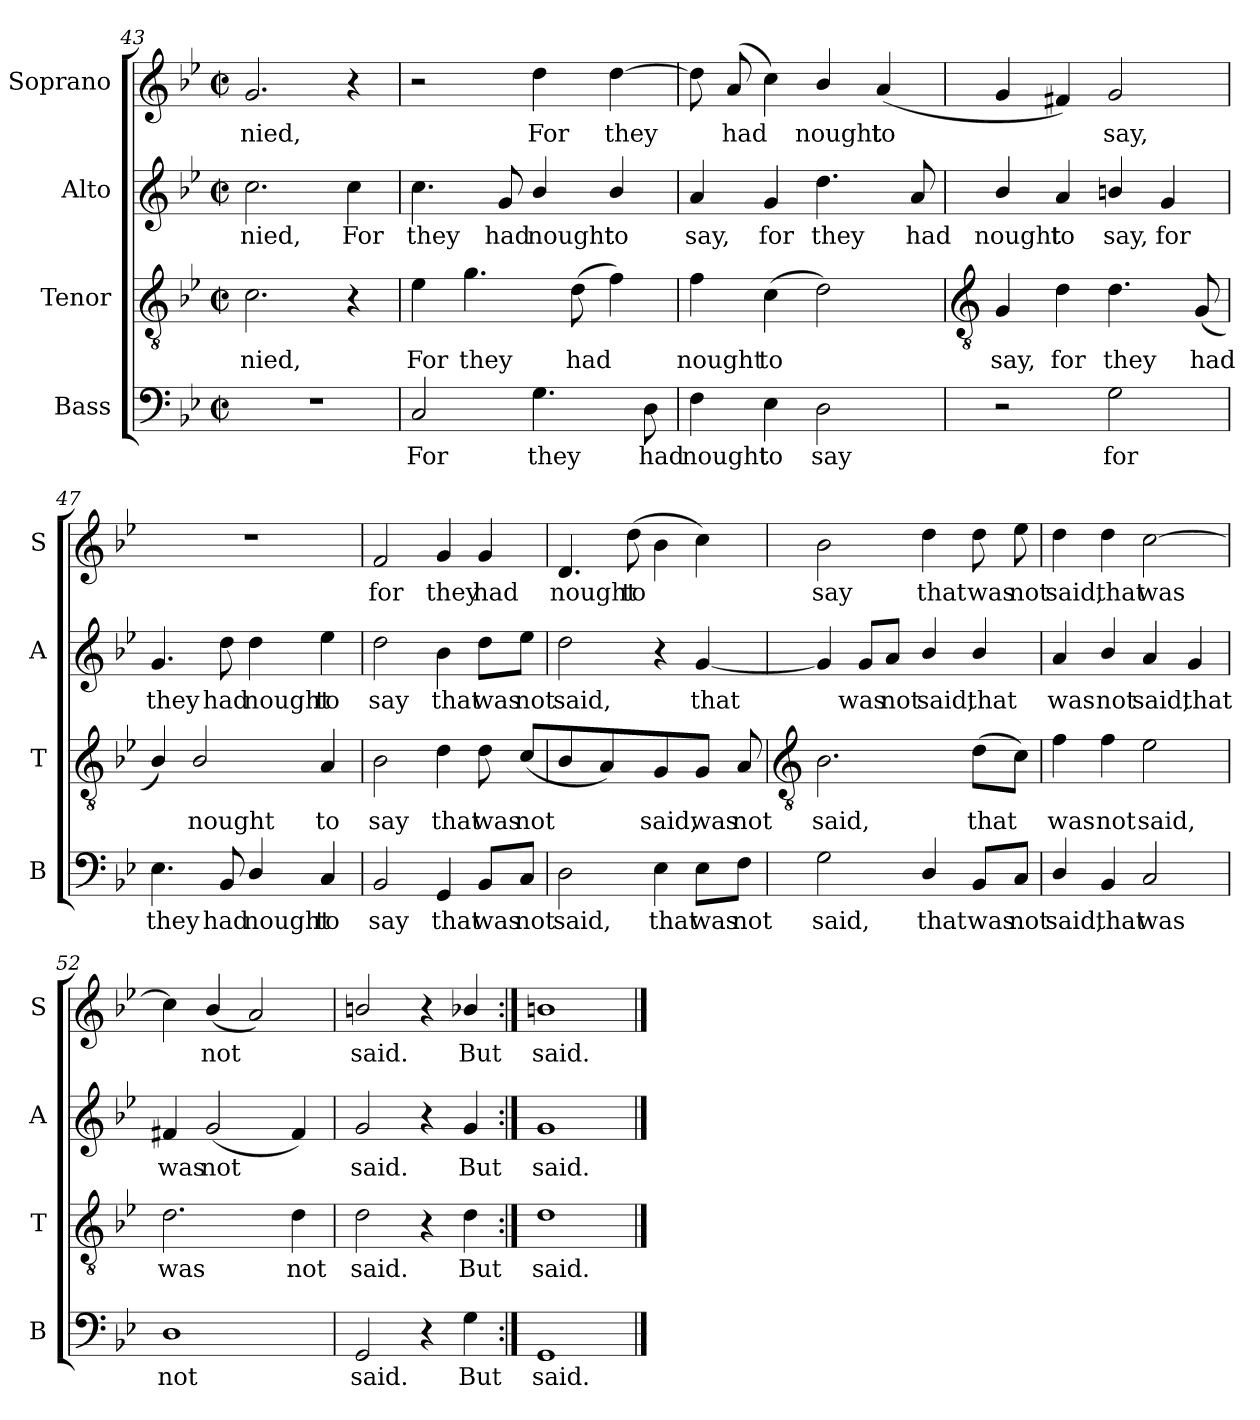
**kern	**text	**kern	**text	**kern	**text	**kern	**text
*part4	*part4	*part3	*part3	*part2	*part2	*part1	*part1
*staff4	*staff4	*staff3	*staff3	*staff2	*staff2	*staff1	*staff1
*I"Bass	*	*I"Tenor	*	*I"Alto	*	*I"Soprano	*
*I'B	*	*I'T	*	*I'A	*	*I'S	*
*clefF4	*	*clefGv2	*	*clefG2	*	*clefG2	*
*k[b-e-]	*	*k[b-e-]	*	*k[b-e-]	*	*k[b-e-]	*
*B-:	*	*B-:	*	*B-:	*	*B-:	*
*M2/2	*	*M2/2	*	*M2/2	*	*M2/2	*
*met(c|)	*	*met(c|)	*	*met(c|)	*	*met(c|)	*
=43	=43	=43	=43	=43	=43	=43	=43
!	!	!	!LO:LY:b	!	!LO:LY:b	!	!LO:LY:b
1r	.	2.c	nied,	2.cc	nied,	2.g	-nied,
!	!	!	!	!	!LO:LY:b	!	!
.	.	4r	.	4cc	For	4r	.
=44	=44	=44	=44	=44	=44	=44	=44
!	!LO:LY:b	!	!LO:LY:b	!	!LO:LY:b	!	!
2C	For	4e-	For	4.cc	they	2r	.
!	!	!	!LO:LY:b	!	!	!	!
.	.	4.g	they	.	.	.	.
!	!	!	!	!	!LO:LY:b	!	!
.	.	.	.	8g	had	.	.
!	!LO:LY:b	!	!	!	!LO:LY:b	!	!LO:LY:b
4.G	they	.	.	4b-/	nought	4dd	For
!	!	!	!LO:LY:b	!	!	!	!
.	.	(>8dL	had	.	.	.	.
!	!	!	!	!	!LO:LY:b	!	!LO:LY:b
.	.	4f)	.	4b-/	to	[4dd	they
!	!LO:LY:b	!	!	!	!	!	!
8D	had	.	.	.	.	.	.
=45	=45	=45	=45	=45	=45	=45	=45
!	!LO:LY:b	!	!LO:LY:b	!	!LO:LY:b	!	!
4F	nought	4f	nought	4a	say,	8dd]	.
!	!	!	!	!	!	!	!LO:LY:b
.	.	.	.	.	.	(<8aL	had
!	!LO:LY:b	!	!LO:LY:b	!	!LO:LY:b	!	!
4E-	to	(>4c	to	4g	for	4cc)	.
!	!LO:LY:b	!	!	!	!LO:LY:b	!	!LO:LY:b
2D	say	2d)	.	4.dd	they	4b-/	nought
!	!	!	!	!	!	!	!LO:LY:b
.	.	.	.	.	.	(<4a	to
!	!	!	!	!	!LO:LY:b	!	!
.	.	.	.	8a	had	.	.
!!LO:LB:g=z
=46	=46	=46	=46	=46	=46	=46	=46
*	*	*clefGv2	*	*	*	*	*
!	!	!	!LO:LY:b	!	!LO:LY:b	!	!
2r	.	4G	say,	4b-/	nought	4g	.
!	!	!	!LO:LY:b	!	!LO:LY:b	!	!
.	.	4d	for	4a	to	4f#X)	.
!	!LO:LY:b	!	!LO:LY:b	!	!LO:LY:b	!	!LO:LY:b
2G	for	4.d	they	4bn/	say,	2g	say,
!	!	!	!	!	!LO:LY:b	!	!
.	.	.	.	4g	for	.	.
!	!	!	!LO:LY:b	!	!	!	!
.	.	(<8G	had	.	.	.	.
=47	=47	=47	=47	=47	=47	=47	=47
!	!LO:LY:b	!	!	!	!LO:LY:b	!	!
4.E-	they	4B-/)	.	4.g	they	1r	.
!	!	!	!LO:LY:b	!	!	!	!
.	.	2B-/	nought	.	.	.	.
!	!LO:LY:b	!	!	!	!LO:LY:b	!	!
8BB-	had	.	.	8dd	had	.	.
!	!LO:LY:b	!	!	!	!LO:LY:b	!	!
4D/	nought	.	.	4dd	nought	.	.
!	!LO:LY:b	!	!LO:LY:b	!	!LO:LY:b	!	!
4C	to	4A	to	4ee-	to	.	.
=48	=48	=48	=48	=48	=48	=48	=48
!	!LO:LY:b	!	!LO:LY:b	!	!LO:LY:b	!	!LO:LY:b
2BB-	say	2B-	say	2dd	say	2f	for
!	!LO:LY:b	!	!LO:LY:b	!	!LO:LY:b	!	!LO:LY:b
4GG	that	4d	that	4b-	that	4g	they
!	!LO:LY:b	!	!LO:LY:b	!	!LO:LY:b	!	!LO:LY:b
8BB-/L	was	8d	was	8dd\L	was	4g	had
!	!LO:LY:b	!	!LO:LY:b	!	!LO:LY:b	!	!
8C/J	not	(<8cL	not	8ee-\J	not	.	.
=49	=49	=49	=49	=49	=49	=49	=49
!	!LO:LY:b	!	!	!	!LO:LY:b	!	!LO:LY:b
2D	said,	4B-/	.	2dd	said,	4.d	nought
.	.	4A)	.	.	.	.	.
!	!	!	!	!	!	!	!LO:LY:b
.	.	.	.	.	.	(>8ddL	to
!	!LO:LY:b	!	!LO:LY:b	!	!	!	!
4E-	that	4G	said,	4r	.	4b-	.
!	!LO:LY:b	!	!LO:LY:b	!	!LO:LY:b	!	!
8E-\L	was	8GJ	was	[4g	that	4cc)	.
!	!LO:LY:b	!	!LO:LY:b	!	!	!	!
8F\J	not	8A	not	.	.	.	.
!!LO:LB:g=z
=50	=50	=50	=50	=50	=50	=50	=50
*	*	*clefGv2	*	*	*	*	*
!	!LO:LY:b	!	!LO:LY:b	!	!	!	!LO:LY:b
2G	said,	2.B-	said,	4g]	.	2b-	say
!	!	!	!	!	!LO:LY:b	!	!
.	.	.	.	8g/L	was	.	.
!	!	!	!	!	!LO:LY:b	!	!
.	.	.	.	8a/J	not	.	.
!	!LO:LY:b	!	!	!	!LO:LY:b	!	!LO:LY:b
4D/	that	.	.	4b-/	said,	4dd	that
!	!LO:LY:b	!	!LO:LY:b	!	!LO:LY:b	!	!LO:LY:b
8BB-/L	was	(>8dL	that	4b-/	that	8dd	was
!	!LO:LY:b	!	!	!	!	!	!LO:LY:b
8C/J	not	8cJ)	.	.	.	8ee-	not
=51	=51	=51	=51	=51	=51	=51	=51
!	!LO:LY:b	!	!LO:LY:b	!	!LO:LY:b	!	!LO:LY:b
4D/	said,	4f	was	4a	was	4dd	said,
!	!LO:LY:b	!	!LO:LY:b	!	!LO:LY:b	!	!LO:LY:b
4BB-	that	4f	not	4b-/	not	4dd	that
!	!LO:LY:b	!	!LO:LY:b	!	!LO:LY:b	!	!LO:LY:b
2C	was	2e-	said,	4a	said,	[2cc	was
!	!	!	!	!	!LO:LY:b	!	!
.	.	.	.	4g	that	.	.
=52	=52	=52	=52	=52	=52	=52	=52
!	!LO:LY:b	!	!LO:LY:b	!	!LO:LY:b	!	!
1D	not	2.d	was	4f#X	was	4cc]	.
!	!	!	!	!	!LO:LY:b	!	!LO:LY:b
.	.	.	.	(<2g	not	(<4b-/	not
.	.	.	.	.	.	2a)	.
!	!	!	!LO:LY:b	!	!	!	!
.	.	4d	not	4f#)	.	.	.
=53	=53	=53	=53	=53	=53	=53	=53
!	!LO:LY:b	!	!LO:LY:b	!	!LO:LY:b	!	!LO:LY:b
2GG	said.	2d	said.	2g	said.	2bn/	said.
4r	.	4r	.	4r	.	4r	.
!	!LO:LY:b	!	!LO:LY:b	!	!LO:LY:b	!	!LO:LY:b
4G	But	4d	But	4g	But	4b-X/	But
=54:|!	=54:|!	=54:|!	=54:|!	=54:|!	=54:|!	=54:|!	=54:|!
!	!LO:LY:b	!	!LO:LY:b	!	!LO:LY:b	!	!LO:LY:b
1GG	said.	1d	said.	1g	said.	1bn	said.
==	==	==	==	==	==	==	==
*-	*-	*-	*-	*-	*-	*-	*-
